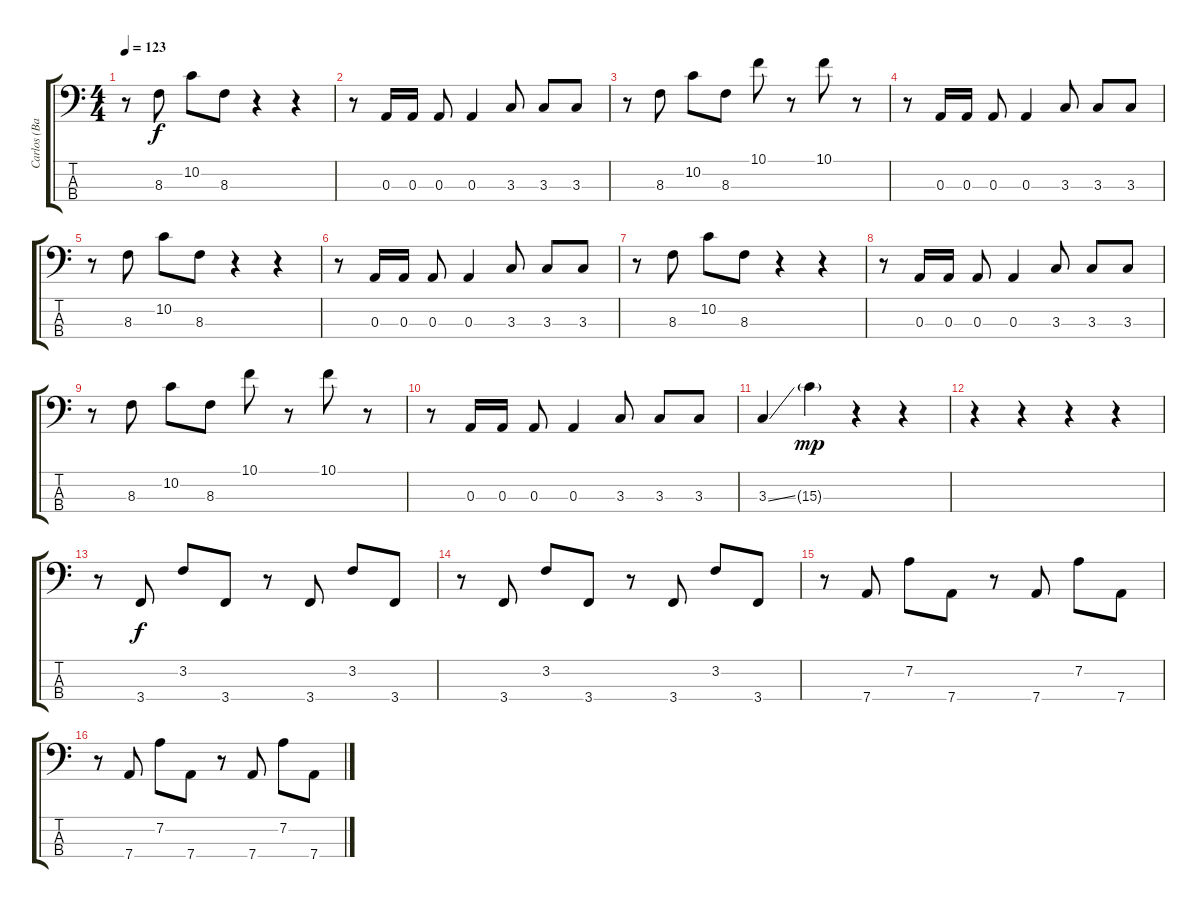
\track ("Carlos (Bass)" "Carlos (Ba") {instrument fretlessbass}
\staff {score tabs}
\tuning (G2 D2 A1 D1) {hide}
\ts (4 4)
\tempo 123
\clef f4
\ks c
r.8{dy f} 8.3.8 10.2.8 8.3.8 r.4 r.4 |
r.8 0.3.16 0.3.16 0.3.8 0.3.4 3.3.8 3.3.8 3.3.8 |
r.8 8.3.8 10.2.8 8.3.8 10.1.8 r.8 10.1.8 r.8 |
r.8 0.3.16 0.3.16 0.3.8 0.3.4 3.3.8 3.3.8 3.3.8 |
r.8 8.3.8 10.2.8 8.3.8 r.4 r.4 |
r.8 0.3.16 0.3.16 0.3.8 0.3.4 3.3.8 3.3.8 3.3.8 |
r.8 8.3.8 10.2.8 8.3.8 r.4 r.4 |
r.8 0.3.16 0.3.16 0.3.8 0.3.4 3.3.8 3.3.8 3.3.8 |
r.8 8.3.8 10.2.8 8.3.8 10.1.8 r.8 10.1.8 r.8 |
r.8 0.3.16 0.3.16 0.3.8 0.3.4 3.3.8 3.3.8 3.3.8 |
3.3{ss}.4 15.3{g}.4{dy mp} r.4 r.4 |
r.4 r.4 r.4 r.4 |
r.8 3.4.8{dy f} 3.2.8 3.4.8 r.8 3.4.8 3.2.8 3.4.8 |
r.8 3.4.8 3.2.8 3.4.8 r.8 3.4.8 3.2.8 3.4.8 |
r.8 7.4.8 7.2.8 7.4.8 r.8 7.4.8 7.2.8 7.4.8 |
r.8 7.4.8 7.2.8 7.4.8 r.8 7.4.8 7.2.8 7.4.8
